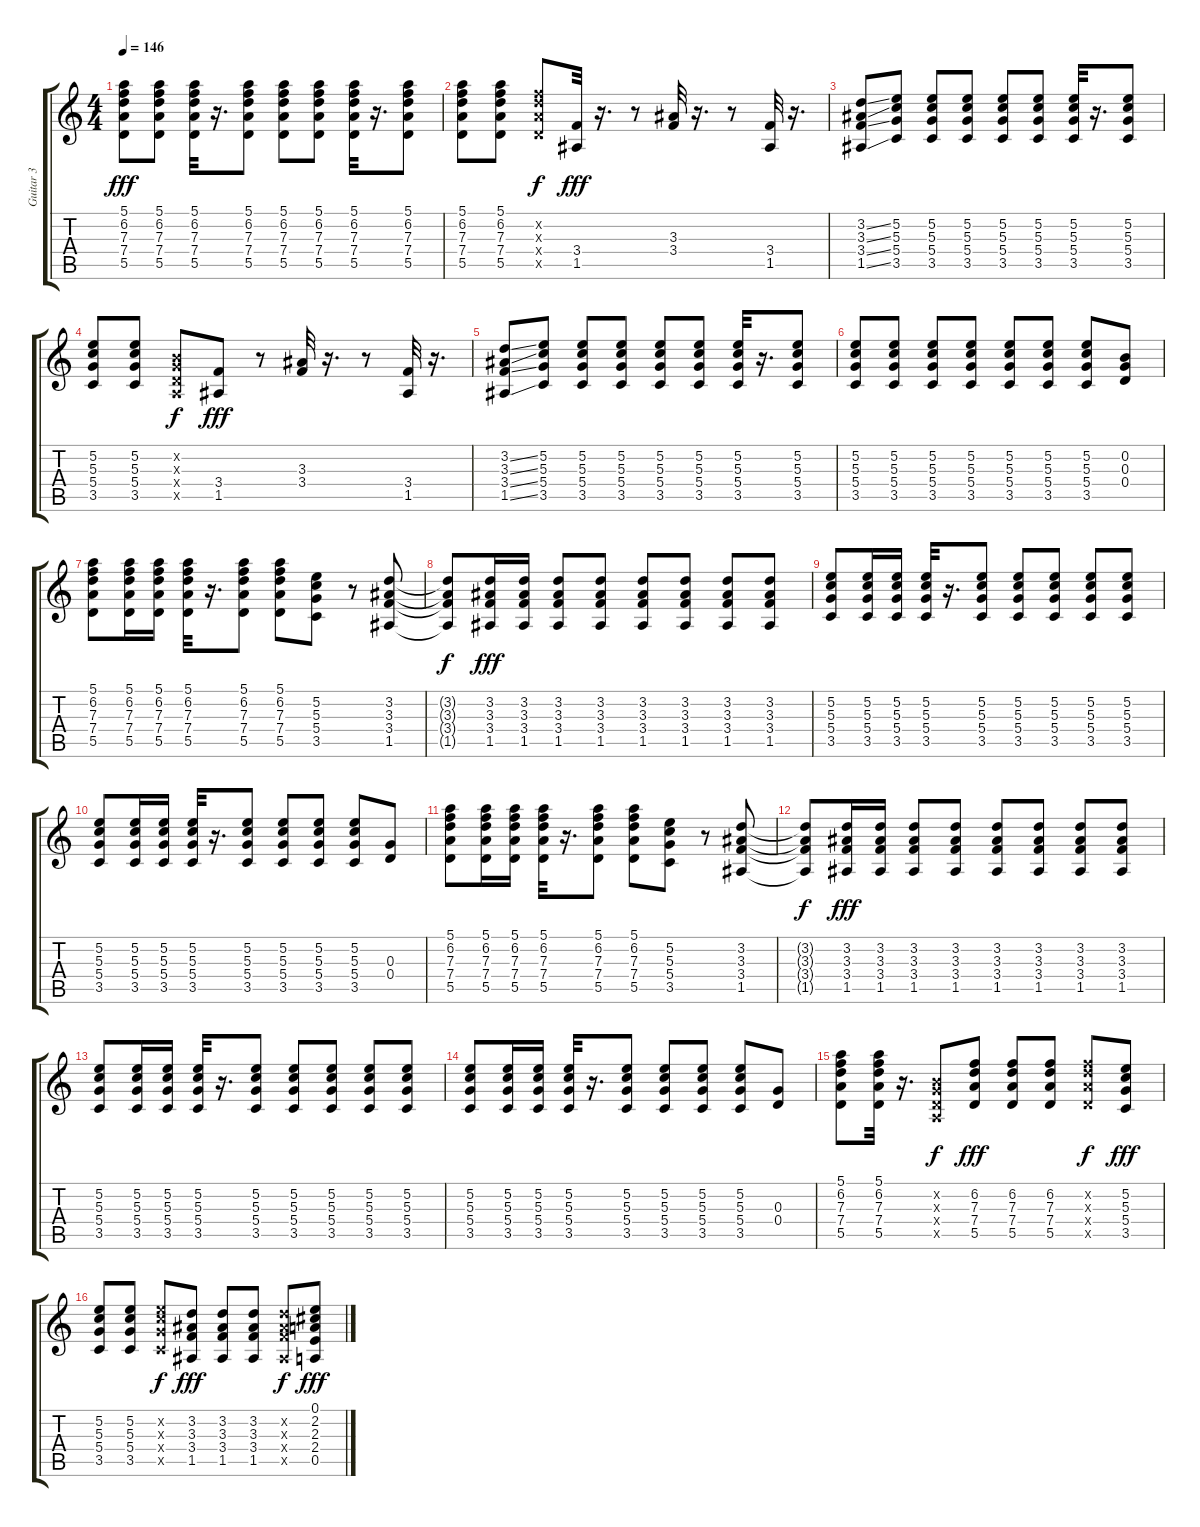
\track ("Guitar 3" "Guitar 3") {instrument electricguitarjazz}
\staff {score tabs}
\tuning (E4 B3 G3 D3 A2 E2) {hide}
\ts (4 4)
\tempo 146
\clef g2
\ks c
(5.1 6.2 7.3 7.4 5.5).8{dy fff} (5.1 6.2 7.3 7.4 5.5).8 (5.1 6.2 7.3 7.4 5.5).32 r.16{d} (5.1 6.2 7.3 7.4 5.5).8 (5.1 6.2 7.3 7.4 5.5).8 (5.1 6.2 7.3 7.4 5.5).8 (5.1 6.2 7.3 7.4 5.5).32 r.16{d} (5.1 6.2 7.3 7.4 5.5).8 |
(5.1 6.2 7.3 7.4 5.5).8 (5.1 6.2 7.3 7.4 5.5).8 (6.2{x} 7.3{x} 7.4{x} 5.5{x}).8{dy f} (3.4 1.5).32{dy fff} r.16{d} r.8 (3.3 3.4).32 r.16{d} r.8 (3.4 1.5).32 r.16{d} |
(3.2{ss} 3.3{ss} 3.4{ss} 1.5{ss}).8 (5.2 5.3 5.4 3.5).8 (5.2 5.3 5.4 3.5).8 (5.2 5.3 5.4 3.5).8 (5.2 5.3 5.4 3.5).8 (5.2 5.3 5.4 3.5).8 (5.2 5.3 5.4 3.5).32 r.16{d} (5.2 5.3 5.4 3.5).8 |
(5.2 5.3 5.4 3.5).8 (5.2 5.3 5.4 3.5).8 (0.2{x} 0.3{x} 0.4{x} 0.5{x}).8{dy f} (3.4 1.5).8{dy fff} r.8 (3.3 3.4).32 r.16{d} r.8 (3.4 1.5).32 r.16{d} |
(3.2{ss} 3.3{ss} 3.4{ss} 1.5{ss}).8 (5.2 5.3 5.4 3.5).8 (5.2 5.3 5.4 3.5).8 (5.2 5.3 5.4 3.5).8 (5.2 5.3 5.4 3.5).8 (5.2 5.3 5.4 3.5).8 (5.2 5.3 5.4 3.5).32 r.16{d} (5.2 5.3 5.4 3.5).8 |
(5.2 5.3 5.4 3.5).8 (5.2 5.3 5.4 3.5).8 (5.2 5.3 5.4 3.5).8 (5.2 5.3 5.4 3.5).8 (5.2 5.3 5.4 3.5).8 (5.2 5.3 5.4 3.5).8 (5.2 5.3 5.4 3.5).8 (0.2 0.3 0.4).8 |
(5.1 6.2 7.3 7.4 5.5).8 (5.1 6.2 7.3 7.4 5.5).16 (5.1 6.2 7.3 7.4 5.5).16 (5.1 6.2 7.3 7.4 5.5).32 r.16{d} (5.1 6.2 7.3 7.4 5.5).8 (5.1 6.2 7.3 7.4 5.5).8 (5.2 5.3 5.4 3.5).8 r.8 (3.2 3.3 3.4 1.5).8 |
(3.2{t} 3.3{t} 3.4{t} 1.5{t}).8{dy f} (3.2 3.3 3.4 1.5).16{dy fff} (3.2 3.3 3.4 1.5).16 (3.2 3.3 3.4 1.5).8 (3.2 3.3 3.4 1.5).8 (3.2 3.3 3.4 1.5).8 (3.2 3.3 3.4 1.5).8 (3.2 3.3 3.4 1.5).8 (3.2 3.3 3.4 1.5).8 |
(5.2 5.3 5.4 3.5).8 (5.2 5.3 5.4 3.5).16 (5.2 5.3 5.4 3.5).16 (5.2 5.3 5.4 3.5).32 r.16{d} (5.2 5.3 5.4 3.5).8 (5.2 5.3 5.4 3.5).8 (5.2 5.3 5.4 3.5).8 (5.2 5.3 5.4 3.5).8 (5.2 5.3 5.4 3.5).8 |
(5.2 5.3 5.4 3.5).8 (5.2 5.3 5.4 3.5).16 (5.2 5.3 5.4 3.5).16 (5.2 5.3 5.4 3.5).32 r.16{d} (5.2 5.3 5.4 3.5).8 (5.2 5.3 5.4 3.5).8 (5.2 5.3 5.4 3.5).8 (5.2 5.3 5.4 3.5).8 (0.3 0.4).8 |
(5.1 6.2 7.3 7.4 5.5).8 (5.1 6.2 7.3 7.4 5.5).16 (5.1 6.2 7.3 7.4 5.5).16 (5.1 6.2 7.3 7.4 5.5).32 r.16{d} (5.1 6.2 7.3 7.4 5.5).8 (5.1 6.2 7.3 7.4 5.5).8 (5.2 5.3 5.4 3.5).8 r.8 (3.2 3.3 3.4 1.5).8 |
(3.2{t} 3.3{t} 3.4{t} 1.5{t}).8{dy f} (3.2 3.3 3.4 1.5).16{dy fff} (3.2 3.3 3.4 1.5).16 (3.2 3.3 3.4 1.5).8 (3.2 3.3 3.4 1.5).8 (3.2 3.3 3.4 1.5).8 (3.2 3.3 3.4 1.5).8 (3.2 3.3 3.4 1.5).8 (3.2 3.3 3.4 1.5).8 |
(5.2 5.3 5.4 3.5).8 (5.2 5.3 5.4 3.5).16 (5.2 5.3 5.4 3.5).16 (5.2 5.3 5.4 3.5).32 r.16{d} (5.2 5.3 5.4 3.5).8 (5.2 5.3 5.4 3.5).8 (5.2 5.3 5.4 3.5).8 (5.2 5.3 5.4 3.5).8 (5.2 5.3 5.4 3.5).8 |
(5.2 5.3 5.4 3.5).8 (5.2 5.3 5.4 3.5).16 (5.2 5.3 5.4 3.5).16 (5.2 5.3 5.4 3.5).32 r.16{d} (5.2 5.3 5.4 3.5).8 (5.2 5.3 5.4 3.5).8 (5.2 5.3 5.4 3.5).8 (5.2 5.3 5.4 3.5).8 (0.3 0.4).8 |
(5.1 6.2 7.3 7.4 5.5).8 (5.1 6.2 7.3 7.4 5.5).32 r.16{d} (0.2{x} 0.3{x} 0.4{x} 0.5{x}).8{dy f} (6.2 7.3 7.4 5.5).8{dy fff} (6.2 7.3 7.4 5.5).8 (6.2 7.3 7.4 5.5).8 (6.2{x} 7.3{x} 7.4{x} 5.5{x}).8{dy f} (5.2 5.3 5.4 3.5).8{dy fff} |
(5.2 5.3 5.4 3.5).8 (5.2 5.3 5.4 3.5).8 (5.2{x} 5.3{x} 5.4{x} 3.5{x}).8{dy f} (3.2 3.3 3.4 1.5).8{dy fff} (3.2 3.3 3.4 1.5).8 (3.2 3.3 3.4 1.5).8 (3.2{x} 3.3{x} 3.4{x} 1.5{x}).8{dy f} (0.1 2.2 2.3 2.4 0.5).8{dy fff}
